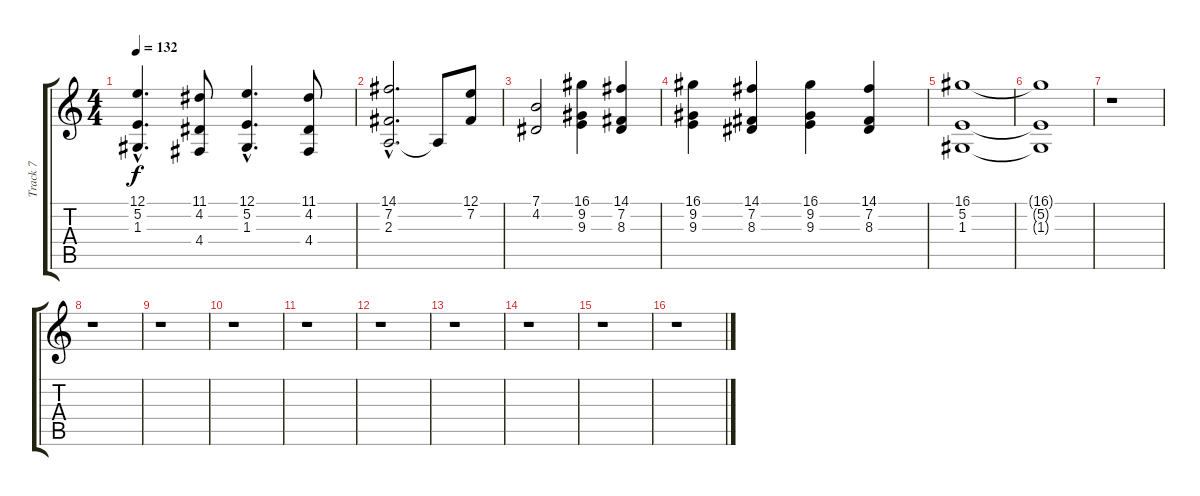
\track ("Track 7" "Track 7") {instrument viola}
\staff {score tabs}
\tuning (E4 B3 G3 D3 A2 E2) {hide}
\ts (4 4)
\tempo 132
\clef g2
\ks c
(12.1{hac} 5.2{hac} 1.3{hac}).4{d dy f} (11.1 4.2 4.4).8 (12.1{hac} 5.2{hac} 1.3{hac}).4{d} (11.1 4.2 4.4).8 |
(14.1{hac} 7.2{hac} 2.3{hac}).2{d} 2.3{t}.8 (12.1 7.2).8 |
(7.1 4.2).2 (16.1 9.2 9.3).4 (14.1 7.2 8.3).4 |
(16.1 9.2 9.3).4 (14.1 7.2 8.3).4 (16.1 9.2 9.3).4 (14.1 7.2 8.3).4 |
(16.1 5.2 1.3).1 |
(16.1{t} 5.2{t} 1.3{t}).1 |
r.1 |
r.1 |
r.1 |
r.1 |
r.1 |
r.1 |
r.1 |
r.1 |
r.1 |
r.1
